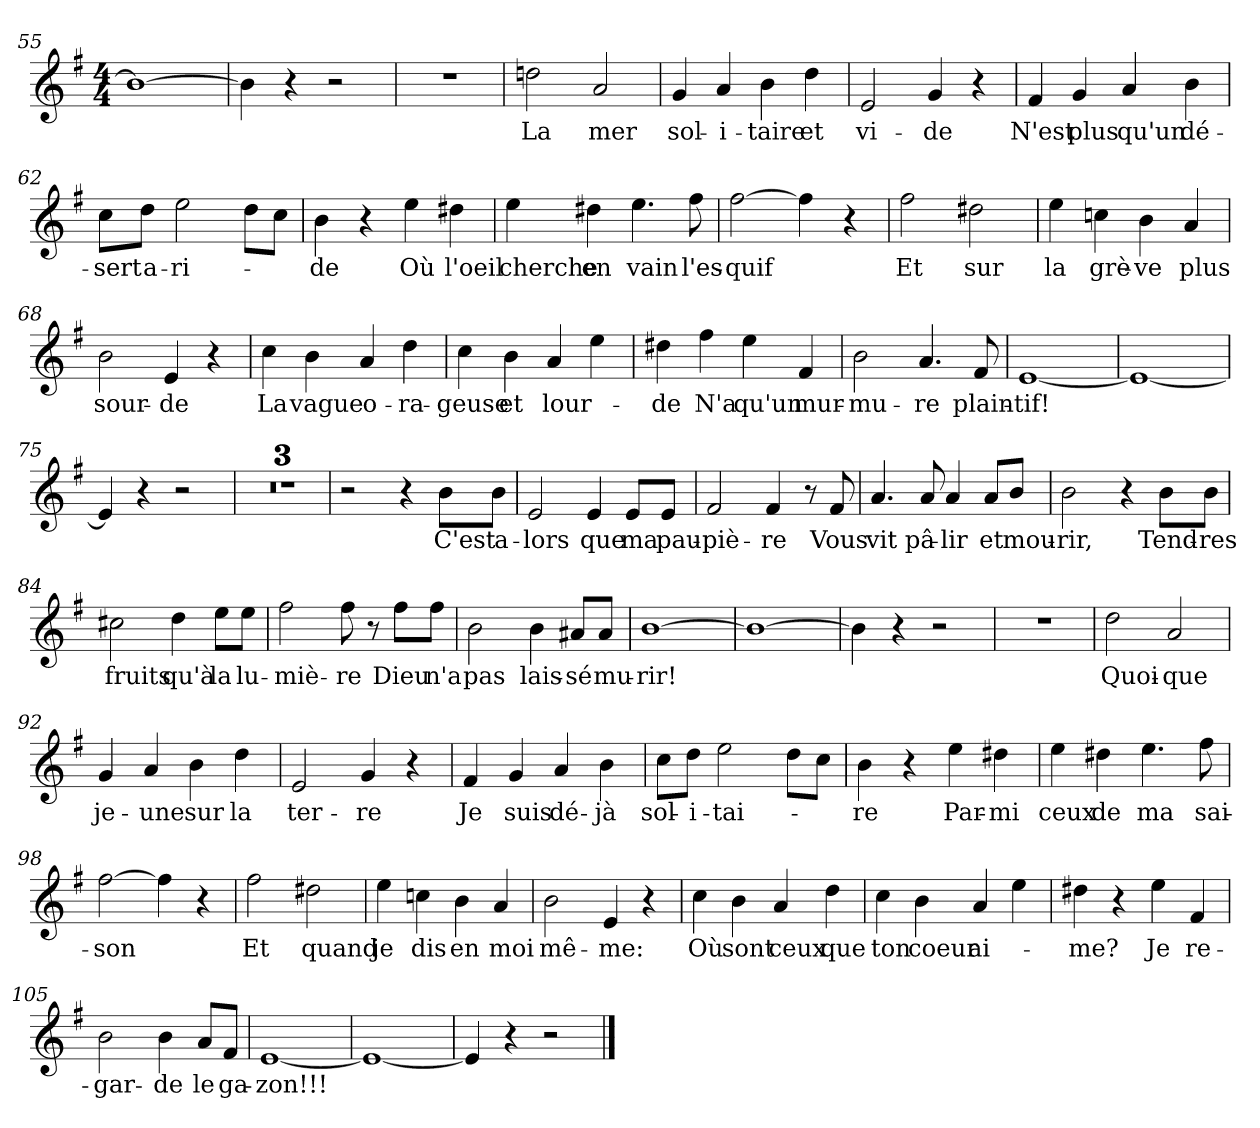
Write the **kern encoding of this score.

**kern	**text
*part1	*part1
*staff1	*staff1
*clefG2	*
*k[f#]	*
*M4/4	*
=55	=55
1b_	.
=56	=56
4b\]	.
4r	.
2r	.
=57	=57
1r	.
=58	=58
!	!LO:LY:b
2ddn\	La
!	!LO:LY:b
2a/	mer
=59	=59
!	!LO:LY:b
4g/	sol-
!	!LO:LY:b
4a/	-i-
!	!LO:LY:b
4b\	-taire
!	!LO:LY:b
4dd\	et
=60	=60
!	!LO:LY:b
2e/	vi-
!	!LO:LY:b
4g/	-de
4r	.
=61	=61
!	!LO:LY:b
4f#/	N'est
!	!LO:LY:b
4g/	plus
!	!LO:LY:b
4a/	qu'un
!	!LO:LY:b
4b\	dé-
=62	=62
!	!LO:LY:b
8cc\L	-sert
!	!LO:LY:b
8dd\J	a-
!	!LO:LY:b
2ee\	-ri-
8dd\L	.
8cc\J	.
!!LO:LB:g=z
=63	=63
!	!LO:LY:b
4b\	-de
4r	.
!	!LO:LY:b
4ee\	Où
!	!LO:LY:b
4dd#X\	l'oeil
=64	=64
!	!LO:LY:b
4ee\	cherche
!	!LO:LY:b
4dd#X\	en
!	!LO:LY:b
4.ee\	vain
!	!LO:LY:b
8ff#\	l'es-
=65	=65
!	!LO:LY:b
[2ff#\	-quif
4ff#\]	.
4r	.
=66	=66
!	!LO:LY:b
2ff#\	Et
!	!LO:LY:b
2dd#X\	sur
=67	=67
!	!LO:LY:b
4ee\	la
!	!LO:LY:b
4ccn\	grè-
!	!LO:LY:b
4b\	-ve
!	!LO:LY:b
4a/	plus
=68	=68
!	!LO:LY:b
2b\	sour-
!	!LO:LY:b
4e/	-de
4r	.
=69	=69
!	!LO:LY:b
4cc\	La
!	!LO:LY:b
4b\	vague
!	!LO:LY:b
4a/	o-
!	!LO:LY:b
4dd\	-ra-
=70	=70
!	!LO:LY:b
4cc\	-geuse
!	!LO:LY:b
4b\	et
!	!LO:LY:b
4a/	lour-
4ee\	.
!!LO:LB:g=z
=71	=71
!	!LO:LY:b
4dd#X\	-de
!	!LO:LY:b
4ff#\	N'a
!	!LO:LY:b
4ee\	qu'un
!	!LO:LY:b
4f#/	mur-
=72	=72
!	!LO:LY:b
2b\	-mu-
!	!LO:LY:b
4.a/	-re
!	!LO:LY:b
8f#/	plain-
=73	=73
!	!LO:LY:b
[1e	-tif!
=74	=74
1e_	.
=75	=75
4e/]	.
4r	.
2r	.
=76	=76
1r	.
=77	=77
1r	.
=78	=78
1r	.
=79	=79
2r	.
4r	.
!	!LO:LY:b
8b\L	C'est
!	!LO:LY:b
8b\J	a-
=80	=80
!	!LO:LY:b
2e/	-lors
!	!LO:LY:b
4e/	que
!	!LO:LY:b
8e/L	ma
!	!LO:LY:b
8e/J	pau-
=81	=81
!	!LO:LY:b
2f#/	-piè-
!	!LO:LY:b
4f#/	-re
8r	.
!	!LO:LY:b
8f#/	Vous
!!LO:LB:g=z
=82	=82
!	!LO:LY:b
4.a/	vit
!	!LO:LY:b
8a/	pâ-
!	!LO:LY:b
4a/	-lir
!	!LO:LY:b
8a/L	et
!	!LO:LY:b
8b/J	mou-
=83	=83
!	!LO:LY:b
2b\	-rir,
4r	.
!	!LO:LY:b
8b\L	Tend-
!	!LO:LY:b
8b\J	-res
=84	=84
!	!LO:LY:b
2cc#X\	fruits
!	!LO:LY:b
4dd\	qu'à
!	!LO:LY:b
8ee\L	la
!	!LO:LY:b
8ee\J	lu-
=85	=85
!	!LO:LY:b
2ff#\	-miè-
!	!LO:LY:b
8ff#\	-re
8r	.
!	!LO:LY:b
8ff#\L	Dieu
!	!LO:LY:b
8ff#\J	n'a
=86	=86
!	!LO:LY:b
2b\	pas
!	!LO:LY:b
4b\	lais-
!	!LO:LY:b
8a#X/L	-sé
!	!LO:LY:b
8a#/J	mu-
=87	=87
!	!LO:LY:b
[1b	-rir!
=88	=88
1b_	.
=89	=89
4b\]	.
4r	.
2r	.
=90	=90
1r	.
=91	=91
!	!LO:LY:b
2dd\	Quoi-
!	!LO:LY:b
2a/	-que
!!LO:LB:g=z
=92	=92
!	!LO:LY:b
4g/	je-
!	!LO:LY:b
4a/	-une
!	!LO:LY:b
4b\	sur
!	!LO:LY:b
4dd\	la
=93	=93
!	!LO:LY:b
2e/	ter-
!	!LO:LY:b
4g/	-re
4r	.
=94	=94
!	!LO:LY:b
4f#/	Je
!	!LO:LY:b
4g/	suis
!	!LO:LY:b
4a/	dé-
!	!LO:LY:b
4b\	-jà
=95	=95
!	!LO:LY:b
8cc\L	sol-
!	!LO:LY:b
8dd\J	-i-
!	!LO:LY:b
2ee\	-tai-
8dd\L	.
8cc\J	.
=96	=96
!	!LO:LY:b
4b\	-re
4r	.
!	!LO:LY:b
4ee\	Par-
!	!LO:LY:b
4dd#X\	-mi
=97	=97
!	!LO:LY:b
4ee\	ceux
!	!LO:LY:b
4dd#X\	de
!	!LO:LY:b
4.ee\	ma
!	!LO:LY:b
8ff#\	sai-
=98	=98
!	!LO:LY:b
[2ff#\	-son
4ff#\]	.
4r	.
=99	=99
!	!LO:LY:b
2ff#\	Et
!	!LO:LY:b
2dd#X\	quand
=100	=100
!	!LO:LY:b
4ee\	je
!	!LO:LY:b
4ccn\	dis
!	!LO:LY:b
4b\	en
!	!LO:LY:b
4a/	moi
!!LO:PB:g=z
=101	=101
!	!LO:LY:b
2b\	mê-
!	!LO:LY:b
4e/	-me:
4r	.
=102	=102
!	!LO:LY:b
4cc\	Où
!	!LO:LY:b
4b\	sont
!	!LO:LY:b
4a/	ceux
!	!LO:LY:b
4dd\	que
=103	=103
!	!LO:LY:b
4cc\	ton
!	!LO:LY:b
4b\	coeur
!	!LO:LY:b
4a/	ai-
4ee\	.
=104	=104
!	!LO:LY:b
4dd#X\	-me?
4r	.
!	!LO:LY:b
4ee\	Je
!	!LO:LY:b
4f#/	re-
=105	=105
!	!LO:LY:b
2b\	-gar-
!	!LO:LY:b
4b\	-de
!	!LO:LY:b
8a/L	le
!	!LO:LY:b
8f#/J	ga-
=106	=106
!	!LO:LY:b
[1e	-zon!!!
=107	=107
1e_	.
=108	=108
4e/]	.
4r	.
2r	.
==	==
*-	*-
